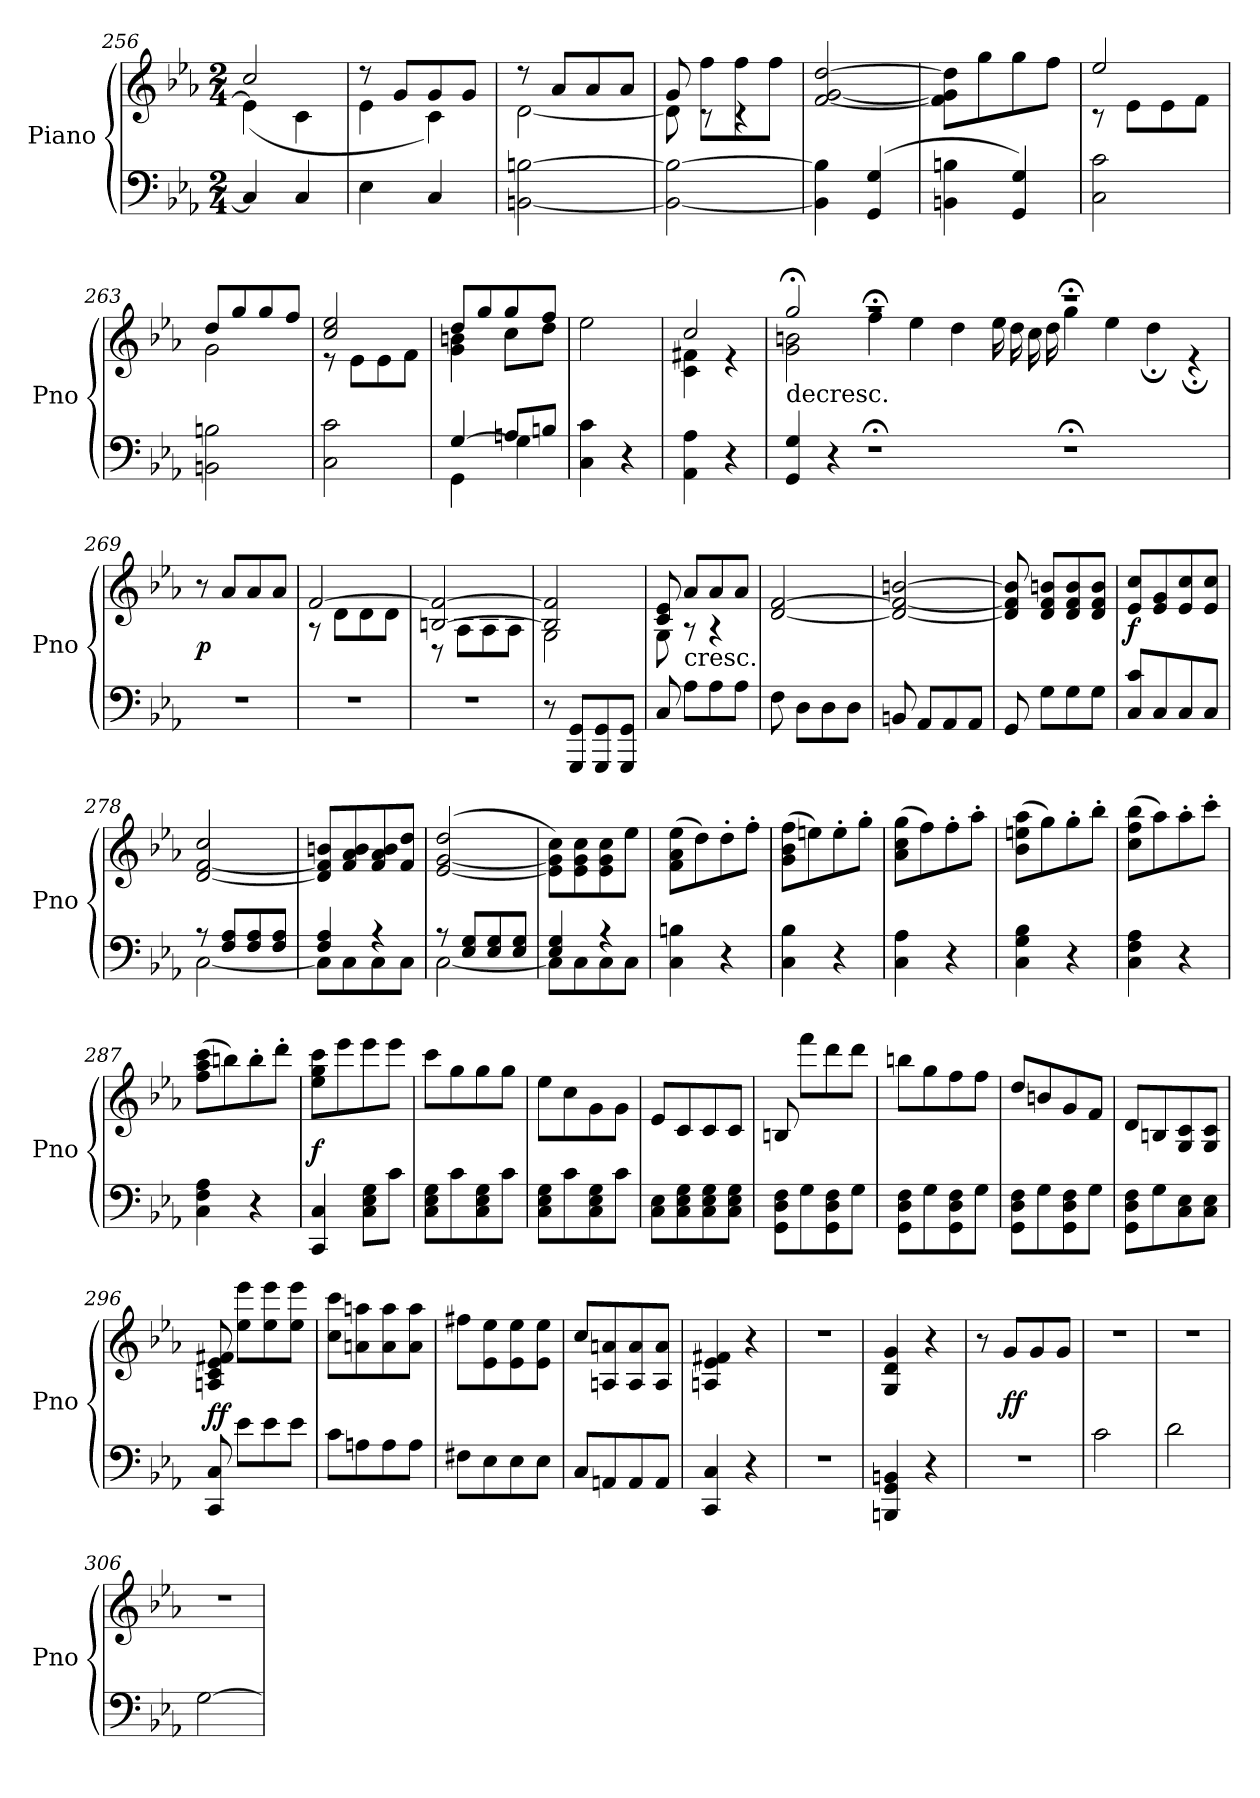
**kern	**kern	**dynam
*part1	*part1	*part1
*staff2	*staff1	*staff1/2
*I"Piano	*	*
*I'Pno	*	*
*clefF4	*clefG2	*
*k[b-e-a-]	*k[b-e-a-]	*
*M2/4	*M2/4	*
=256	=256	=256
*	*^	*
4C/]	2cc/	(4e-\]	.
4C/	.	4c\	.
=257	=257	=257	=257
4E-\	8r	4e-\	.
.	8g/L	.	.
4C/	8g/	4c\)	.
.	8g/J	.	.
=258	=258	=258	=258
[2BBn\ [2Bn\	8r	[2d\	.
.	8a-/L	.	.
.	8a-/	.	.
.	8a-/J	.	.
=259	=259	=259	=259
2BB_\ 2B_\	8g/	8d\]	.
.	8ff\L	8r	.
.	8ff\	4r	.
.	8ff\J	.	.
*	*v	*v	*
=260	=260	=260
4BB]\ 4B]\	[2f/ [2g/ [2dd/	.
(4GG/ 4G/	.	.
=261	=261	=261
4BBn\ 4Bn\	8f]\ 8g]\ 8dd]\L	.
.	8gg\	.
4GG/ 4G/)	8gg\	.
.	8ff\J	.
=262	=262	=262
*	*^	*
2C\ 2c\	2ee-/	8r	.
.	.	8e-\L	.
.	.	8e-\	.
.	.	8f\J	.
=263	=263	=263	=263
2BBn\ 2Bn\	8dd/L	2g\	.
.	8gg/	.	.
.	8gg/	.	.
.	8ff/J	.	.
=264	=264	=264	=264
2C\ 2c\	2cc/ 2ee-/	8r	.
.	.	8e-\L	.
.	.	8e-\	.
.	.	8f\J	.
=265	=265	=265	=265
*^	*	*	*
[4G/	4GG\	8dd/L	4g\ 4bn\	.
.	.	8gg/	.	.
8An/L	4G\]	8gg/	8cc\L	.
8Bn/J	.	8ff/J	8dd\J	.
*v	*v	*	*	*
=266	=266	=266	=266
!	!LO:TX:c:t=cresc.	!	!
*	*v	*v	*
4C\ 4c\	2ee-\	.
4r	.	.
=267	=267	=267
*	*^	*
4AA-\ 4A-\	2cc/	4c\ 4f#X\	.
4r	.	4r	.
=268	=268	=268	=268
!	!LO:TX:c:t=decresc.	!	!
4GG/ 4G/	2gg;</	2g\ 2bn\	.
4r	.	.	.
*	*MM52	*	*
1r;<	1r;<	4ff	.
.	.	4ee-	.
.	.	4dd	.
.	.	16ee-	.
.	.	16dd	.
.	.	16cc	.
.	.	16dd	.
1r;<	1r;<	4gg	.
.	.	4ee-	.
.	.	4dd;<	.
.	.	4r;<	.
*	*v	*v	*
=269	=269	=269
*	*MM216	*
2r	8r	p
.	8a-/L	.
.	8a-/	.
.	8a-/J	.
=270	=270	=270
*	*^	*
2r	[2f/	8r	.
.	.	8d\L	.
.	.	8d\	.
.	.	8d\J	.
=271	=271	=271	=271
2r	[2Bn/ 2f_/	8r	.
.	.	8A-\L	.
.	.	8A-\	.
.	.	8A-\J	.
=272	=272	=272	=272
8r	2B]/ 2f]/	2G\	.
8GGG/ 8GG/L	.	.	.
8GGG/ 8GG/	.	.	.
8GGG/ 8GG/J	.	.	.
=273	=273	=273	=273
8C/	8c/ 8e-/	8G\	.
!	!LO:TX:c:t=cresc.	!	!
8A-\L	8a-/L	8r	.
8A-\	8a-/	4r	.
8A-\J	8a-/J	.	.
*	*v	*v	*
=274	=274	=274
8F\	[2d/ [2f/	.
8D\L	.	.
8D\	.	.
8D\J	.	.
=275	=275	=275
8BBn/	2d_/ 2f_/ [2bn/	.
8AA-/L	.	.
8AA-/	.	.
8AA-/J	.	.
=276	=276	=276
8GG/	8d]/ 8f]/ 8b]/	.
8G\L	8d/ 8f/ 8bn/L	.
8G\	8d/ 8f/ 8b/	.
8G\J	8d/ 8f/ 8b/J	.
=277	=277	=277
8C/ 8c/L	8e-/ 8cc/L	f
8C/	8e-/ 8g/	.
8C/	8e-/ 8cc/	.
8C/J	8e-/ 8cc/J	.
=278	=278	=278
*^	*	*
8r	[2C\	[2d/ [2f/ 2cc/	.
8F/ 8A-/L	.	.	.
8F/ 8A-/	.	.	.
8F/ 8A-/J	.	.	.
=279	=279	=279	=279
4F/ 4A-/	8C\L]	8d]/ 8f]/ 8bn/L	.
.	8C\	8f/ 8a-/ 8b/	.
4r	8C\	8f/ 8a-/ 8b/	.
.	8C\J	8f/ 8dd/J	.
=280	=280	=280	=280
8r	[2C\	([2e-/ [2g/ 2dd/	.
8E-/ 8G/L	.	.	.
8E-/ 8G/	.	.	.
8E-/ 8G/J	.	.	.
=281	=281	=281	=281
4E-/ 4G/	8C\L]	8e-]\ 8g]\ 8cc\L)	.
.	8C\	8e-\ 8g\ 8cc\	.
4r	8C\	8e-\ 8g\ 8cc\	.
.	8C\J	8ee-\J	.
*v	*v	*	*
=282	=282	=282
4C\ 4Bn\	(8f\ 8a-\ 8ee-\L	.
.	8dd\)	.
4r	8dd'\	.
.	8ff'\J	.
=283	=283	=283
4C\ 4B-\	(8g\ 8b-\ 8ff\L	.
.	8een\)	.
4r	8ee'\	.
.	8gg'\J	.
=284	=284	=284
4C\ 4A-\	(8a-\ 8cc\ 8gg\L	.
.	8ff\)	.
4r	8ff'\	.
.	8aa-'\J	.
=285	=285	=285
4C\ 4G\ 4B-\	(8b-\ 8een\ 8aa-\L	.
.	8gg\)	.
4r	8gg'\	.
.	8bb-'\J	.
=286	=286	=286
4C\ 4F\ 4A-\	(8cc\ 8ff\ 8bb-\L	.
.	8aa-\)	.
4r	8aa-'\	.
.	8ccc'\J	.
=287	=287	=287
4C\ 4F\ 4A-\	(8ff\ 8aa-\ 8ccc\L	.
.	8bbn\)	.
4r	8bb'\	.
.	8ddd'\J	.
=288	=288	=288
4CC/ 4C/	8ee-\ 8gg\ 8ccc\L	f
.	8eee-\	.
8C\ 8E-\ 8G\L	8eee-\	.
8c\J	8eee-\J	.
=289	=289	=289
8C\ 8E-\ 8G\L	8ccc\L	.
8c\	8gg\	.
8C\ 8E-\ 8G\	8gg\	.
8c\J	8gg\J	.
=290	=290	=290
8C\ 8E-\ 8G\L	8ee-\L	.
8c\	8cc\	.
8C\ 8E-\ 8G\	8g\	.
8c\J	8g\J	.
=291	=291	=291
8C\ 8E-\L	8e-/L	.
8C\ 8E-\ 8G\	8c/	.
8C\ 8E-\ 8G\	8c/	.
8C\ 8E-\ 8G\J	8c/J	.
=292	=292	=292
8GG\ 8D\ 8F\L	8Bn/	.
8G\	8fff\L	.
8GG\ 8D\ 8F\	8ddd\	.
8G\J	8ddd\J	.
=293	=293	=293
8GG\ 8D\ 8F\L	8bbn\L	.
8G\	8gg\	.
8GG\ 8D\ 8F\	8ff\	.
8G\J	8ff\J	.
=294	=294	=294
8GG\ 8D\ 8F\L	8dd/L	.
8G\	8bn/	.
8GG\ 8D\ 8F\	8g/	.
8G\J	8f/J	.
=295	=295	=295
8GG\ 8D\ 8F\L	8d/L	.
8G\	8Bn/	.
8C\ 8E-\	8G/ 8c/	.
8C\ 8E-\J	8G/ 8c/J	.
=296	=296	=296
8CC/ 8C/	8An/ 8c/ 8e-/ 8f#X/	ff
8e-\L	8ee-\ 8eee-\L	.
8e-\	8ee-\ 8eee-\	.
8e-\J	8ee-\ 8eee-\J	.
=297	=297	=297
8c\L	8cc\ 8ccc\L	.
8An\	8an\ 8aan\	.
8A\	8a\ 8aa\	.
8A\J	8a\ 8aa\J	.
=298	=298	=298
8F#X\L	8ff#X\L	.
8E-\	8e-\ 8ee-\	.
8E-\	8e-\ 8ee-\	.
8E-\J	8e-\ 8ee-\J	.
=299	=299	=299
8C/L	8cc/L	.
8AAn/	8An/ 8an/	.
8AA/	8A/ 8a/	.
8AA/J	8A/ 8a/J	.
=300	=300	=300
4CC/ 4C/	4An/ 4e-/ 4f#X/	.
4r	4r	.
=301	=301	=301
2r	2r	.
=302	=302	=302
4BBBn/ 4GG/ 4BBn/	4G/ 4d/ 4g/	.
4r	4r	.
=303	=303	=303
2r	8r	.
.	8g/L	ff
.	8g/	.
.	8g/J	.
=304	=304	=304
2c\	2r	.
=305	=305	=305
2d\	2r	.
=306	=306	=306
[2G\	2r	.
=	=	=
*-	*-	*-
